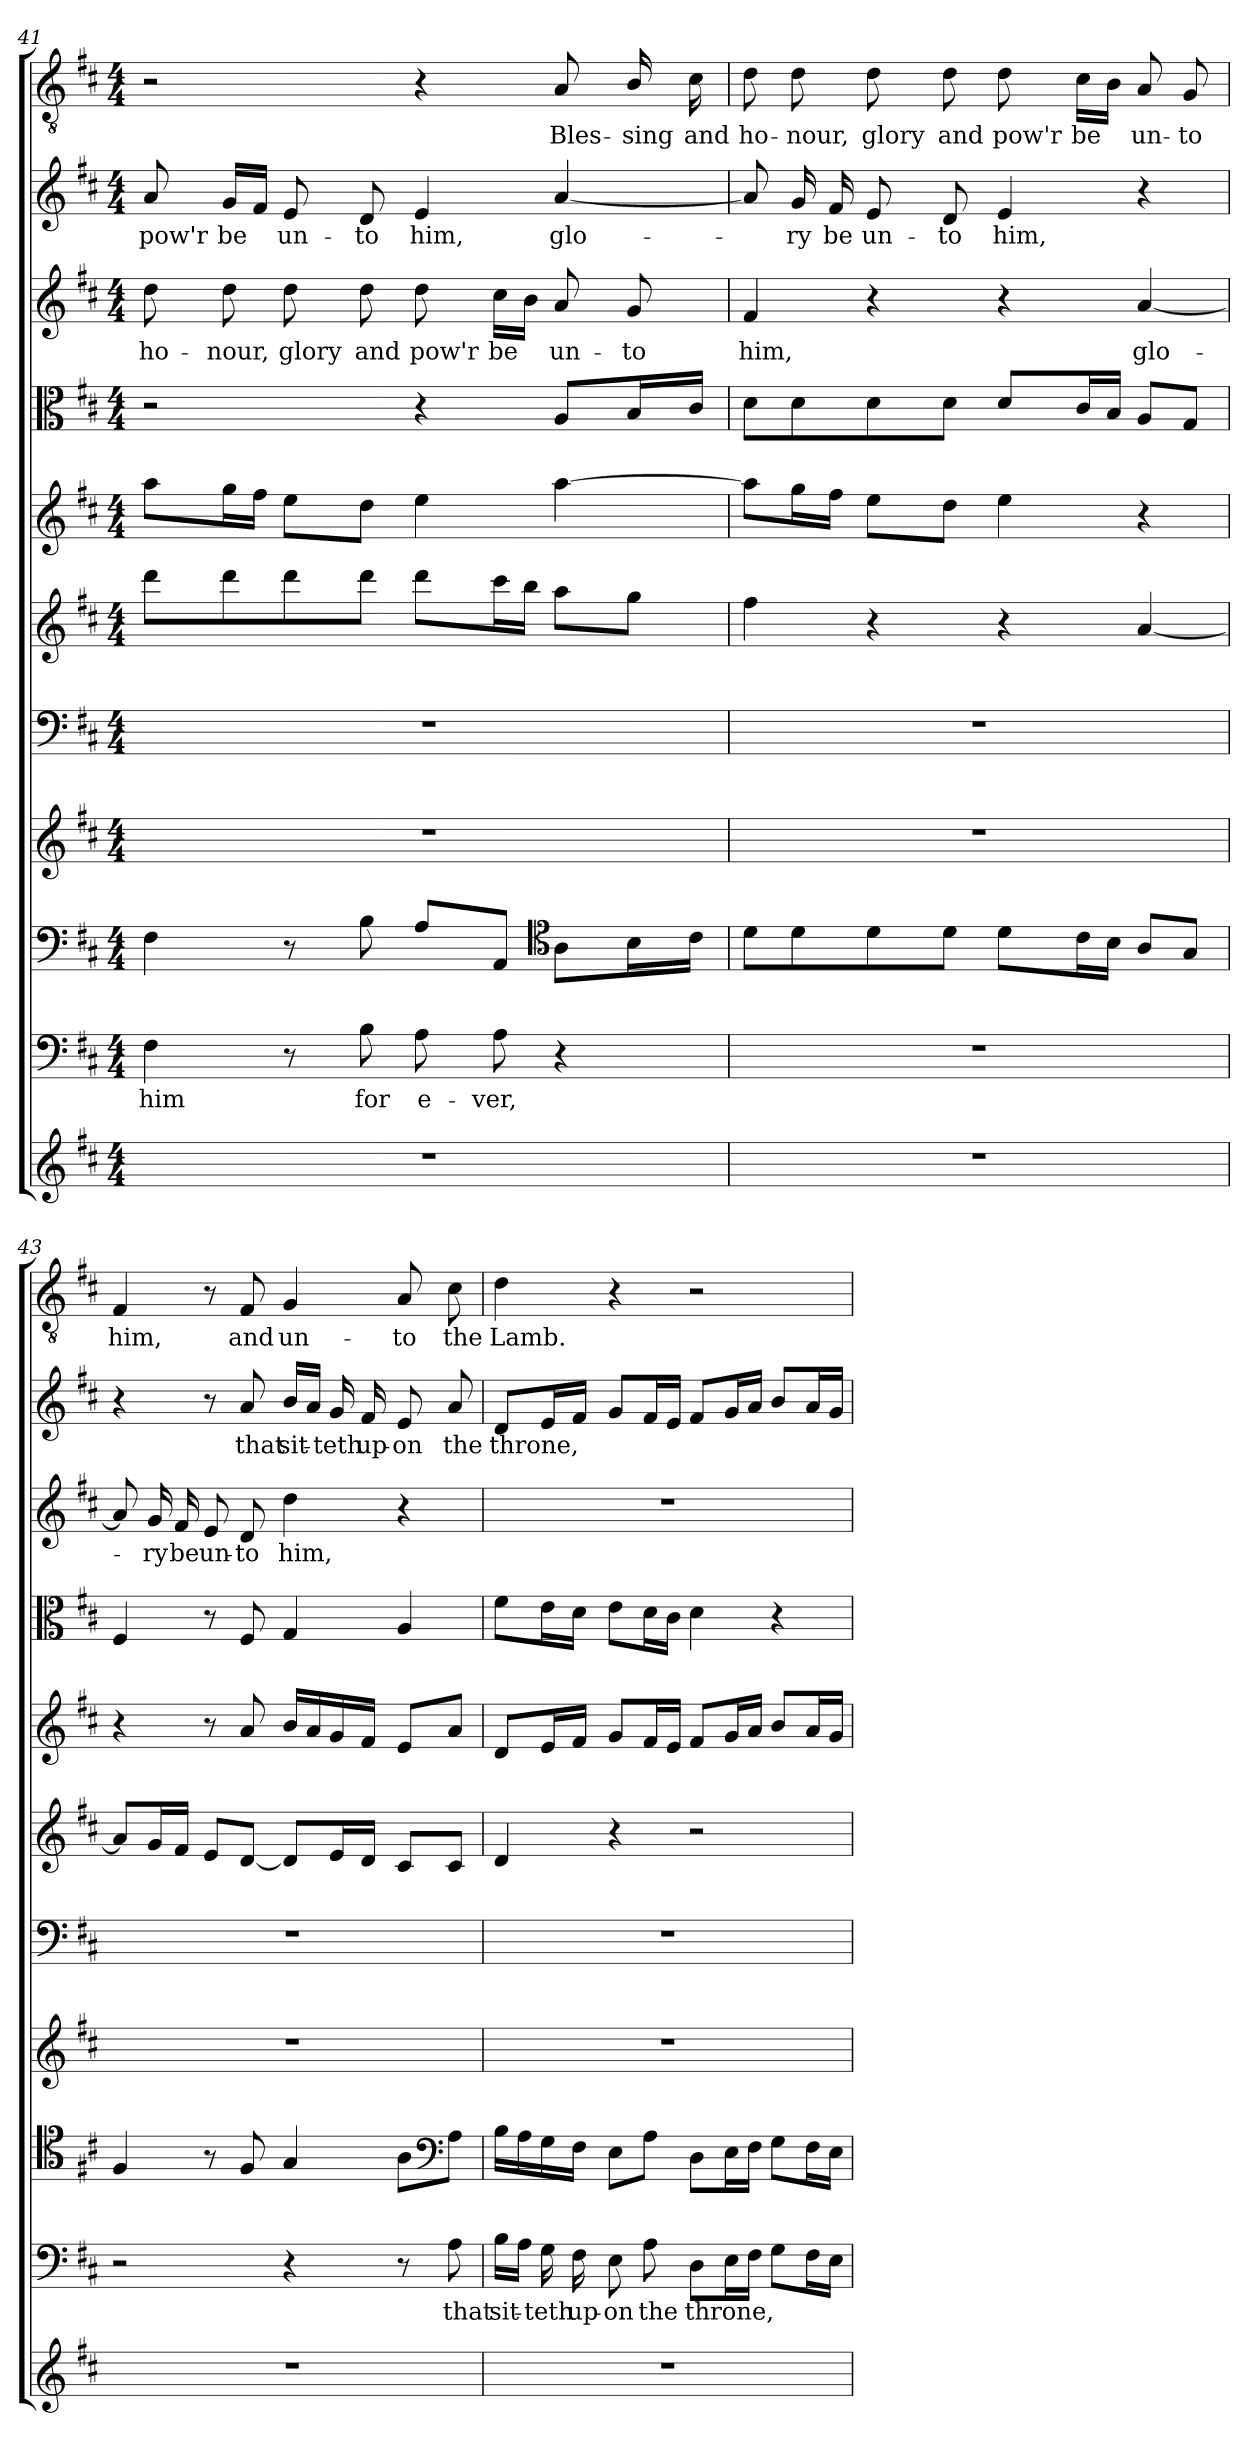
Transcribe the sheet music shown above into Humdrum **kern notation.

**kern	**kern	**text	**kern	**kern	**kern	**kern	**kern	**kern	**kern	**text	**kern	**text	**kern	**text
*part11	*part10	*part10	*part9	*part8	*part7	*part6	*part5	*part4	*part3	*part3	*part2	*part2	*part1	*part1
*staff11	*staff10	*staff10	*staff9	*staff8	*staff7	*staff6	*staff5	*staff4	*staff3	*staff3	*staff2	*staff2	*staff1	*staff1
*clefG2	*clefF4	*	*clefF4	*clefG2	*clefF4	*clefG2	*clefG2	*clefC3	*clefG2	*	*clefG2	*	*clefGv2	*
*k[f#c#]	*k[f#c#]	*	*k[f#c#]	*k[f#c#]	*k[f#c#]	*k[f#c#]	*k[f#c#]	*k[f#c#]	*k[f#c#]	*	*k[f#c#]	*	*k[f#c#]	*
*D:	*D:	*	*D:	*D:	*D:	*D:	*D:	*D:	*D:	*	*D:	*	*D:	*
*M4/4	*M4/4	*	*M4/4	*M4/4	*M4/4	*M4/4	*M4/4	*M4/4	*M4/4	*	*M4/4	*	*M4/4	*
=41	=41	=41	=41	=41	=41	=41	=41	=41	=41	=41	=41	=41	=41	=41
1r	4F#\	him	4F#\	1r	1r	8ddd\L	8aa\L	2r	8dd\	ho-	8a/	pow'r	2r	.
.	.	.	.	.	.	8ddd\	16gg\L	.	8dd\	-nour,	16g/LL	be	.	.
.	.	.	.	.	.	.	16ff#\JJ	.	.	.	16f#/JJ	.	.	.
.	8r	.	8r	.	.	8ddd\	8ee\L	.	8dd\	glory	8e/	un-	.	.
.	8B\	for	8B\	.	.	8ddd\J	8dd\J	.	8dd\	and	8d/	-to	.	.
.	8A\	e-	8A\L	.	.	8ddd\L	4ee\	4r	8dd\	pow'r	4e/	him,	4r	.
.	8A\	-ver,	8AA/J	.	.	16ccc#\L	.	.	16cc#\LL	be	.	.	.	.
.	.	.	.	.	.	16bb\JJ	.	.	16b\JJ	.	.	.	.	.
*	*	*	*clefC4	*	*	*	*	*	*	*	*	*	*	*
.	4r	.	8A\L	.	.	8aa\L	[4aa\	8A/L	8a/	un-	[4a/	glo-	8A/	Bles-
.	.	.	16B\L	.	.	8gg\J	.	16B/L	8g/	-to	.	.	16B/	-sing
.	.	.	16c#\JJ	.	.	.	.	16c#/JJ	.	.	.	.	16c#\	and
=42	=42	=42	=42	=42	=42	=42	=42	=42	=42	=42	=42	=42	=42	=42
1r	1r	.	8d\L	1r	1r	4ff#\	8aa\L]	8d\L	4f#/	him,	8a/]	.	8d\	ho-
.	.	.	8d\	.	.	.	16gg\L	8d\	.	.	16g/	-ry	8d\	-nour,
.	.	.	.	.	.	.	16ff#\JJ	.	.	.	16f#/	be	.	.
.	.	.	8d\	.	.	4r	8ee\L	8d\	4r	.	8e/	un-	8d\	glory
.	.	.	8d\J	.	.	.	8dd\J	8d\J	.	.	8d/	-to	8d\	and
.	.	.	8d\L	.	.	4r	4ee\	8d/L	4r	.	4e/	him,	8d\	pow'r
.	.	.	16c#\L	.	.	.	.	16c#/L	.	.	.	.	16c#\LL	be
.	.	.	16B\JJ	.	.	.	.	16B/JJ	.	.	.	.	16B\JJ	.
.	.	.	8A/L	.	.	[4a/	4r	8A/L	[4a/	glo-	4r	.	8A/	un-
.	.	.	8G/J	.	.	.	.	8G/J	.	.	.	.	8G/	-to
=43	=43	=43	=43	=43	=43	=43	=43	=43	=43	=43	=43	=43	=43	=43
1r	2r	.	4F#/	1r	1r	8a/L]	4r	4F#/	8a/]	.	4r	.	4F#/	him,
.	.	.	.	.	.	16g/L	.	.	16g/	-ry	.	.	.	.
.	.	.	.	.	.	16f#/JJ	.	.	16f#/	be	.	.	.	.
.	.	.	8r	.	.	8e/L	8r	8r	8e/	un-	8r	.	8r	.
.	.	.	8F#/	.	.	[8d/J	8a/	8F#/	8d/	-to	8a/	that	8F#/	and
.	4r	.	4G/	.	.	8d/L]	16b/LL	4G/	4dd\	him,	16b/LL	sit-	4G/	un-
.	.	.	.	.	.	.	16a/	.	.	.	16a/JJ	.	.	.
.	.	.	.	.	.	16e/L	16g/	.	.	.	16g/	-teth	.	.
.	.	.	.	.	.	16d/JJ	16f#/JJ	.	.	.	16f#/	up-	.	.
.	8r	.	8A\L	.	.	8c#/L	8e/L	4A/	4r	.	8e/	-on	8A/	-to
*	*	*	*clefF4	*	*	*	*	*	*	*	*	*	*	*
.	8A\	that	8A\J	.	.	8c#/J	8a/J	.	.	.	8a/	the	8c#\	the
=44	=44	=44	=44	=44	=44	=44	=44	=44	=44	=44	=44	=44	=44	=44
1r	16B\LL	sit-	16B\LL	1r	1r	4d/	8d/L	8f#\L	1r	.	8d/L	throne,	4d\	Lamb.
.	16A\JJ	.	16A\	.	.	.	.	.	.	.	.	.	.	.
.	16G\	-teth	16G\	.	.	.	16e/L	16e\L	.	.	16e/L	.	.	.
.	16F#\	up-	16F#\JJ	.	.	.	16f#/JJ	16d\JJ	.	.	16f#/JJ	.	.	.
.	8E\	-on	8E\L	.	.	4r	8g/L	8e\L	.	.	8g/L	.	4r	.
.	8A\	the	8A\J	.	.	.	16f#/L	16d\L	.	.	16f#/L	.	.	.
.	.	.	.	.	.	.	16e/JJ	16c#\JJ	.	.	16e/JJ	.	.	.
.	8D\L	throne,	8D\L	.	.	2r	8f#/L	4d\	.	.	8f#/L	.	2r	.
.	16E\L	.	16E\L	.	.	.	16g/L	.	.	.	16g/L	.	.	.
.	16F#\JJ	.	16F#\JJ	.	.	.	16a/JJ	.	.	.	16a/JJ	.	.	.
.	8G\L	.	8G\L	.	.	.	8b/L	4r	.	.	8b/L	.	.	.
.	16F#\L	.	16F#\L	.	.	.	16a/L	.	.	.	16a/L	.	.	.
.	16E\JJ	.	16E\JJ	.	.	.	16g/JJ	.	.	.	16g/JJ	.	.	.
=	=	=	=	=	=	=	=	=	=	=	=	=	=	=
*-	*-	*-	*-	*-	*-	*-	*-	*-	*-	*-	*-	*-	*-	*-
